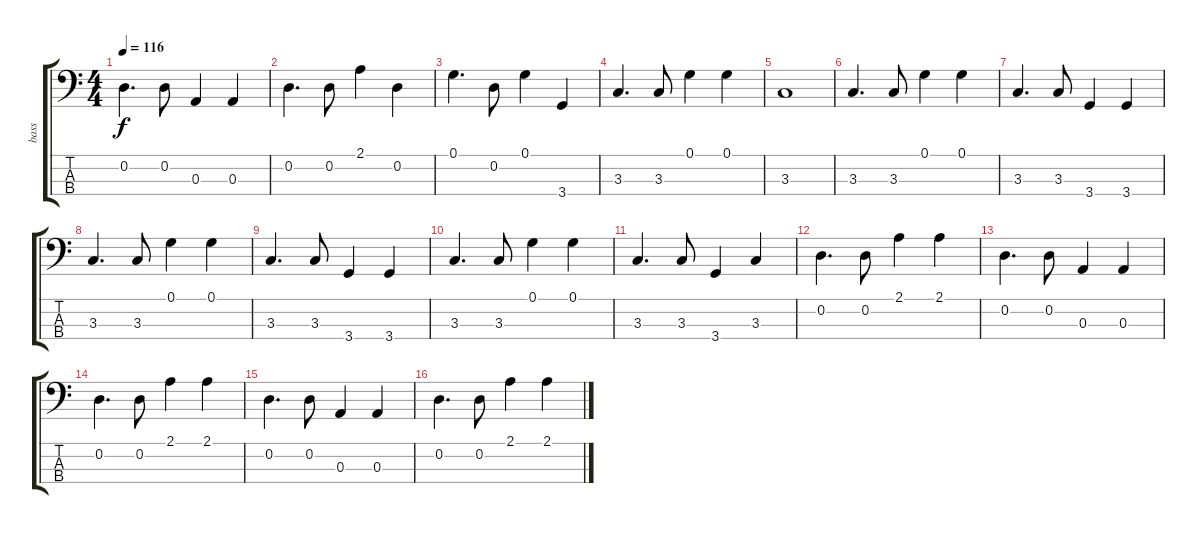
\track ("bass" "bass") {instrument fretlessbass}
\staff {score tabs}
\tuning (G2 D2 A1 E1) {hide}
\ts (4 4)
\tempo 116
\clef f4
\ks c
0.2.4{d dy f} 0.2.8 0.3.4 0.3.4 |
0.2.4{d} 0.2.8 2.1.4 0.2.4 |
0.1.4{d} 0.2.8 0.1.4 3.4.4 |
3.3.4{d} 3.3.8 0.1.4 0.1.4 |
3.3.1 |
3.3.4{d} 3.3.8 0.1.4 0.1.4 |
3.3.4{d} 3.3.8 3.4.4 3.4.4 |
3.3.4{d} 3.3.8 0.1.4 0.1.4 |
3.3.4{d} 3.3.8 3.4.4 3.4.4 |
3.3.4{d} 3.3.8 0.1.4 0.1.4 |
3.3.4{d} 3.3.8 3.4.4 3.3.4 |
0.2.4{d} 0.2.8 2.1.4 2.1.4 |
0.2.4{d} 0.2.8 0.3.4 0.3.4 |
0.2.4{d} 0.2.8 2.1.4 2.1.4 |
0.2.4{d} 0.2.8 0.3.4 0.3.4 |
0.2.4{d} 0.2.8 2.1.4 2.1.4
